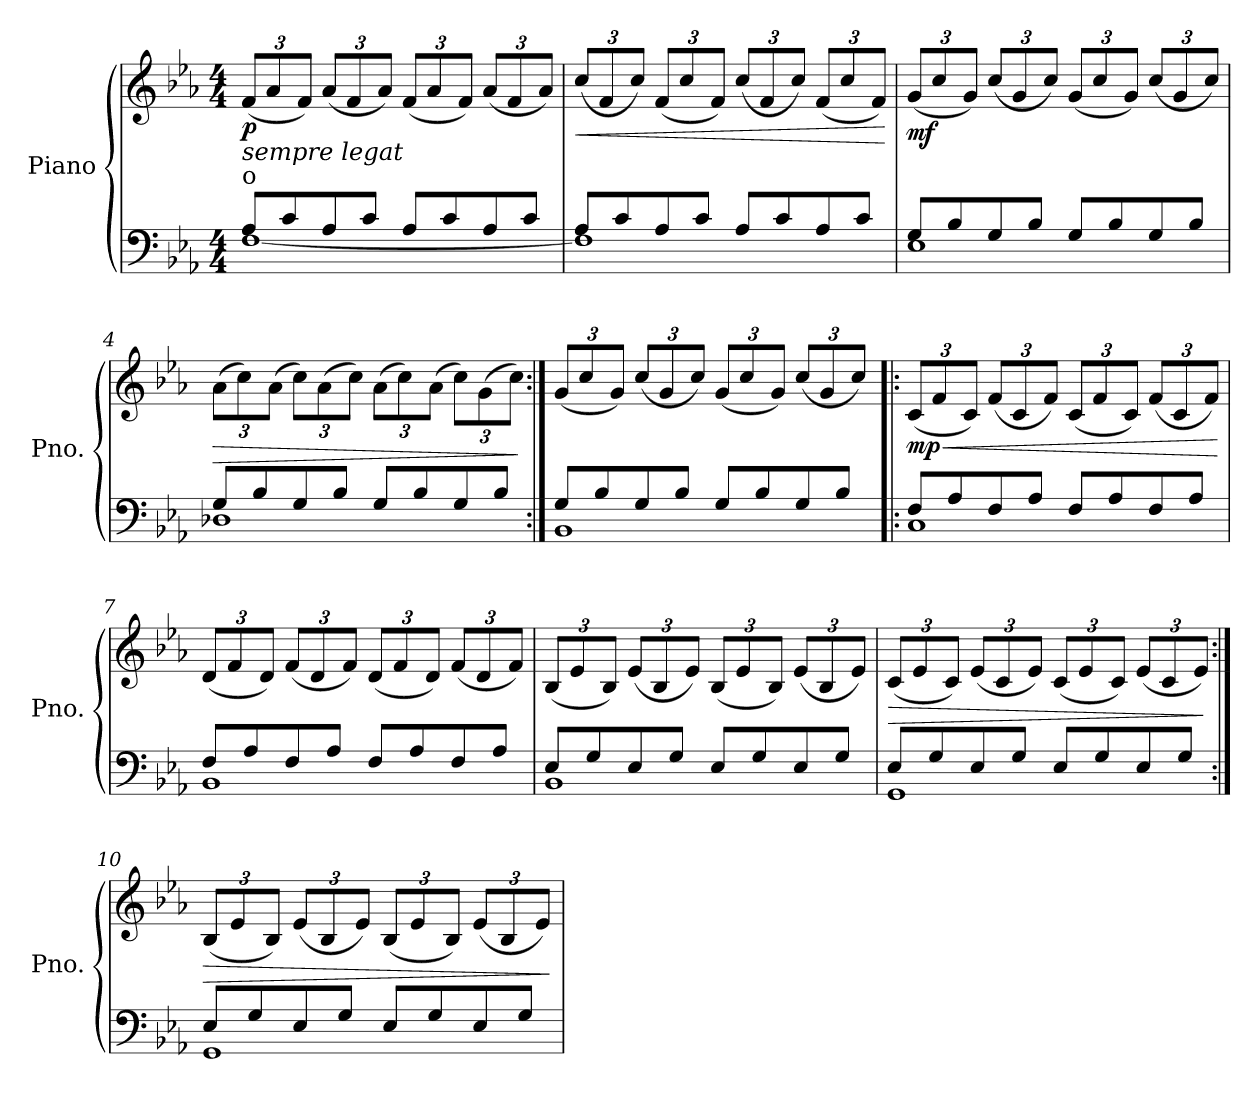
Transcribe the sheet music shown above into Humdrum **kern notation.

**kern	**kern	**dynam
*part1	*part1	*part1
*staff2	*staff1	*staff1/2
*I"Piano	*	*
*I'Pno.	*	*
*clefF4	*clefG2	*
*k[b-e-a-]	*k[b-e-a-]	*
*M4/4	*M4/4	*
*MM92	*MM92	*
=1	=1	=1
*^	*	*
*	*	*Xbrackettup	*
!	!	!LO:TX:b:i:t=sempre legat	!
!	!	!LO:TX:b:t=o	!
!	!	!	!LO:DY:b
8A-/L	[1F	(<12f/L	p
.	.	12a-/	.
8c/	.	.	.
.	.	12f/J)	.
8A-/	.	(<12a-/L	.
.	.	12f/	.
8c/J	.	.	.
.	.	12a-/J)	.
8A-/L	.	(<12f/L	.
.	.	12a-/	.
8c/	.	.	.
.	.	12f/J)	.
8A-/	.	(<12a-/L	.
.	.	12f/	.
8c/J	.	.	.
.	.	12a-/J)	.
=2	=2	=2	=2
!	!	!	!LO:HP:b
8A-/L	1F]	(<12cc/L	<
.	.	12f/	.
8c/	.	.	.
.	.	12cc/J)	.
8A-/	.	(<12f/L	.
.	.	12cc/	.
8c/J	.	.	.
.	.	12f/J)	.
8A-/L	.	(<12cc/L	.
.	.	12f/	.
8c/	.	.	.
.	.	12cc/J)	.
8A-/	.	(<12f/L	.
.	.	12cc/	.
8c/J	.	.	.
.	.	12f/J)	.
*v	*v	*	*
.	.	[
=3	=3	=3
*^	*	*
!	!	!	!LO:DY:b
8G/L	1E-	(<12g/L	mf
.	.	12cc/	.
8B-/	.	.	.
.	.	12g/J)	.
8G/	.	(<12cc/L	.
.	.	12g/	.
8B-/J	.	.	.
.	.	12cc/J)	.
8G/L	.	(<12g/L	.
.	.	12cc/	.
8B-/	.	.	.
.	.	12g/J)	.
8G/	.	(<12cc/L	.
.	.	12g/	.
8B-/J	.	.	.
.	.	12cc/J)	.
!!LO:LB:g=z
=4	=4	=4	=4
!	!	!	!LO:HP:b
8G/L	1D-X	(>12a-\L	>
.	.	12cc\)	.
8B-/	.	.	.
.	.	(>12a-\J	.
8G/	.	12cc\L)	.
.	.	(>12a-\	.
8B-/J	.	.	.
.	.	12cc\J)	.
8G/L	.	(>12a-\L	.
.	.	12cc\)	.
8B-/	.	.	.
.	.	(>12a-\J	.
8G/	.	12cc\L)	.
.	.	(>12g\	.
8B-/J	.	.	.
.	.	12cc\J)	.
*v	*v	*	*
.	.	]
=5:|!	=5:|!	=5:|!
*^	*	*
8G/L	1BB-	(<12g/L	.
.	.	12cc/	.
8B-/	.	.	.
.	.	12g/J)	.
8G/	.	(<12cc/L	.
.	.	12g/	.
8B-/J	.	.	.
.	.	12cc/J)	.
8G/L	.	(<12g/L	.
.	.	12cc/	.
8B-/	.	.	.
.	.	12g/J)	.
8G/	.	(<12cc/L	.
.	.	12g/	.
8B-/J	.	.	.
.	.	12cc/J)	.
=6!|:	=6!|:	=6!|:	=6!|:
!	!	!	!LO:HP:b
!	!	!	!LO:DY:n=1:b
8F/L	1C	(<12c/L	< mp
.	.	12f/	.
8A-/	.	.	.
.	.	12c/J)	.
8F/	.	(<12f/L	.
.	.	12c/	.
8A-/J	.	.	.
.	.	12f/J)	.
8F/L	.	(<12c/L	.
.	.	12f/	.
8A-/	.	.	.
.	.	12c/J)	.
8F/	.	(<12f/L	.
.	.	12c/	.
8A-/J	.	.	.
.	.	12f/J)	.
*v	*v	*	*
.	.	[
!!LO:LB:g=z
=7	=7	=7
*^	*	*
8F/L	1BB-	(<12d/L	.
.	.	12f/	.
8A-/	.	.	.
.	.	12d/J)	.
8F/	.	(<12f/L	.
.	.	12d/	.
8A-/J	.	.	.
.	.	12f/J)	.
8F/L	.	(<12d/L	.
.	.	12f/	.
8A-/	.	.	.
.	.	12d/J)	.
8F/	.	(<12f/L	.
.	.	12d/	.
8A-/J	.	.	.
.	.	12f/J)	.
=8	=8	=8	=8
8E-/L	1BB-	(<12B-/L	.
.	.	12e-/	.
8G/	.	.	.
.	.	12B-/J)	.
8E-/	.	(<12e-/L	.
.	.	12B-/	.
8G/J	.	.	.
.	.	12e-/J)	.
8E-/L	.	(<12B-/L	.
.	.	12e-/	.
8G/	.	.	.
.	.	12B-/J)	.
8E-/	.	(<12e-/L	.
.	.	12B-/	.
8G/J	.	.	.
.	.	12e-/J)	.
=9	=9	=9	=9
!	!	!	!LO:HP:b
8E-/L	1GG	(<12c/L	>
.	.	12e-/	.
8G/	.	.	.
.	.	12c/J)	.
8E-/	.	(<12e-/L	.
.	.	12c/	.
8G/J	.	.	.
.	.	12e-/J)	.
8E-/L	.	(<12c/L	.
.	.	12e-/	.
8G/	.	.	.
.	.	12c/J)	.
8E-/	.	(<12e-/L	.
.	.	12c/	.
8G/J	.	.	.
.	.	12e-/J)	.
*v	*v	*	*
.	.	]
=10:|!	=10:|!	=10:|!
*^	*	*
!	!	!	!LO:HP:b
8E-/L	1GG	(<12B-/L	>
.	.	12e-/	.
8G/	.	.	.
.	.	12B-/J)	.
8E-/	.	(<12e-/L	.
.	.	12B-/	.
8G/J	.	.	.
.	.	12e-/J)	.
8E-/L	.	(<12B-/L	.
.	.	12e-/	.
8G/	.	.	.
.	.	12B-/J)	.
8E-/	.	(<12e-/L	.
.	.	12B-/	.
8G/J	.	.	.
.	.	12e-/J)	.
*v	*v	*	*
.	.	]
=	=	=
*-	*-	*-
